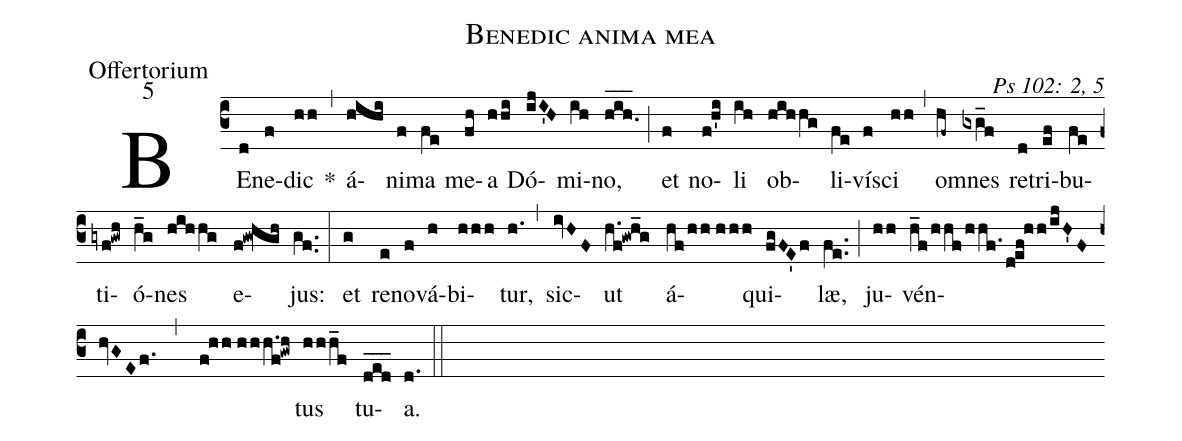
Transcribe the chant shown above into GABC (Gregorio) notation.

name: Benedic anima mea;
office-part: Offertorium;
mode: 5;
commentary: Ps 102: 2, 5;
%%
(c3) BE(d)ne(f)dic(hh) *(,) á(hihi)ni(f)ma(fe) me(fh)a(hhi) Dó(ijI'H)mi(ih)no,(hih.0___) (;) et(f) no(f!h'i)li(ih) ob(hihhg)li(fe)ví(f)sci(hh) (,) om(hf~)nes(gxg_f) re(d)tri(ef)bu(fe)ti(gyf!gwh)ó(h_g)nes(hihhg) e(f!gw!hgh)jus:(gf..) (:)
et(g) re(e)no(f)vá(h)bi(hhh)tur,(h.) (,) sic(ivHF)ut(h.f!gwh_g) á(hf/hh//hhh)qui(fgFE'f)læ,(fe..) (;) ju(hh)vén(h_f/hhf/hhf./d!ef!hh/ijH'FhvGEf. , f!hh//hhh.f!gwh)tus(hhh_f) tu(ded___)a.(d.) (::)
